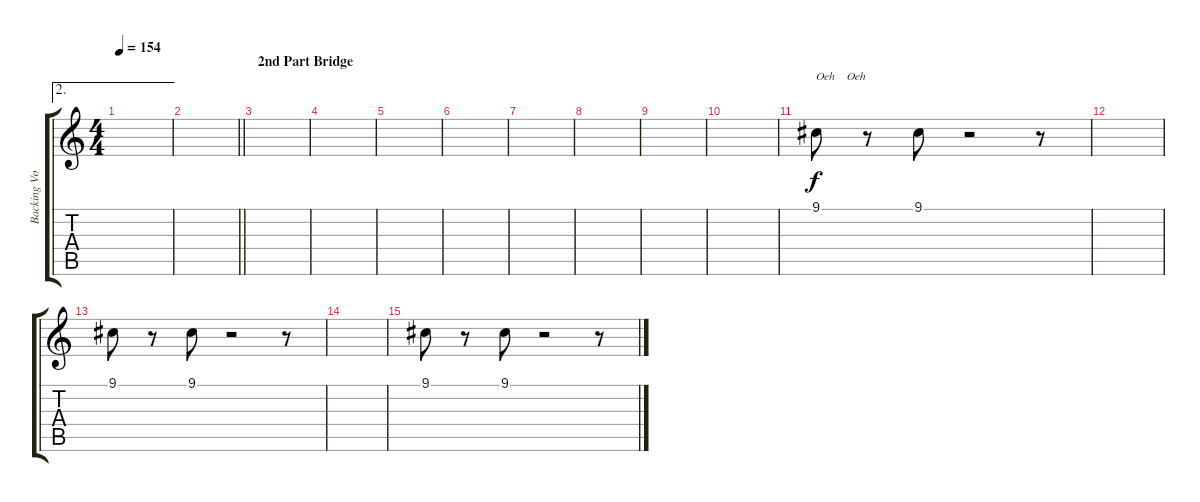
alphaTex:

\track ("Backing Vocals" "Backing Vo") {instrument oboe}
\staff {score tabs}
\tuning (E4 B3 G3 D3 A2 E2) {hide}
\ae 2
\ts (4 4)
\tempo 154
\clef g2
\ks c
|
\barLineRight lightlight
|
\section ("" "2nd Part Bridge")
|
|
|
|
|
|
|
|
9.1.8{txt "Oeh    Oeh"} r.8 9.1.8 r.2 r.8 |
|
9.1.8 r.8 9.1.8 r.2 r.8 |
|
9.1.8 r.8 9.1.8 r.2 r.8
